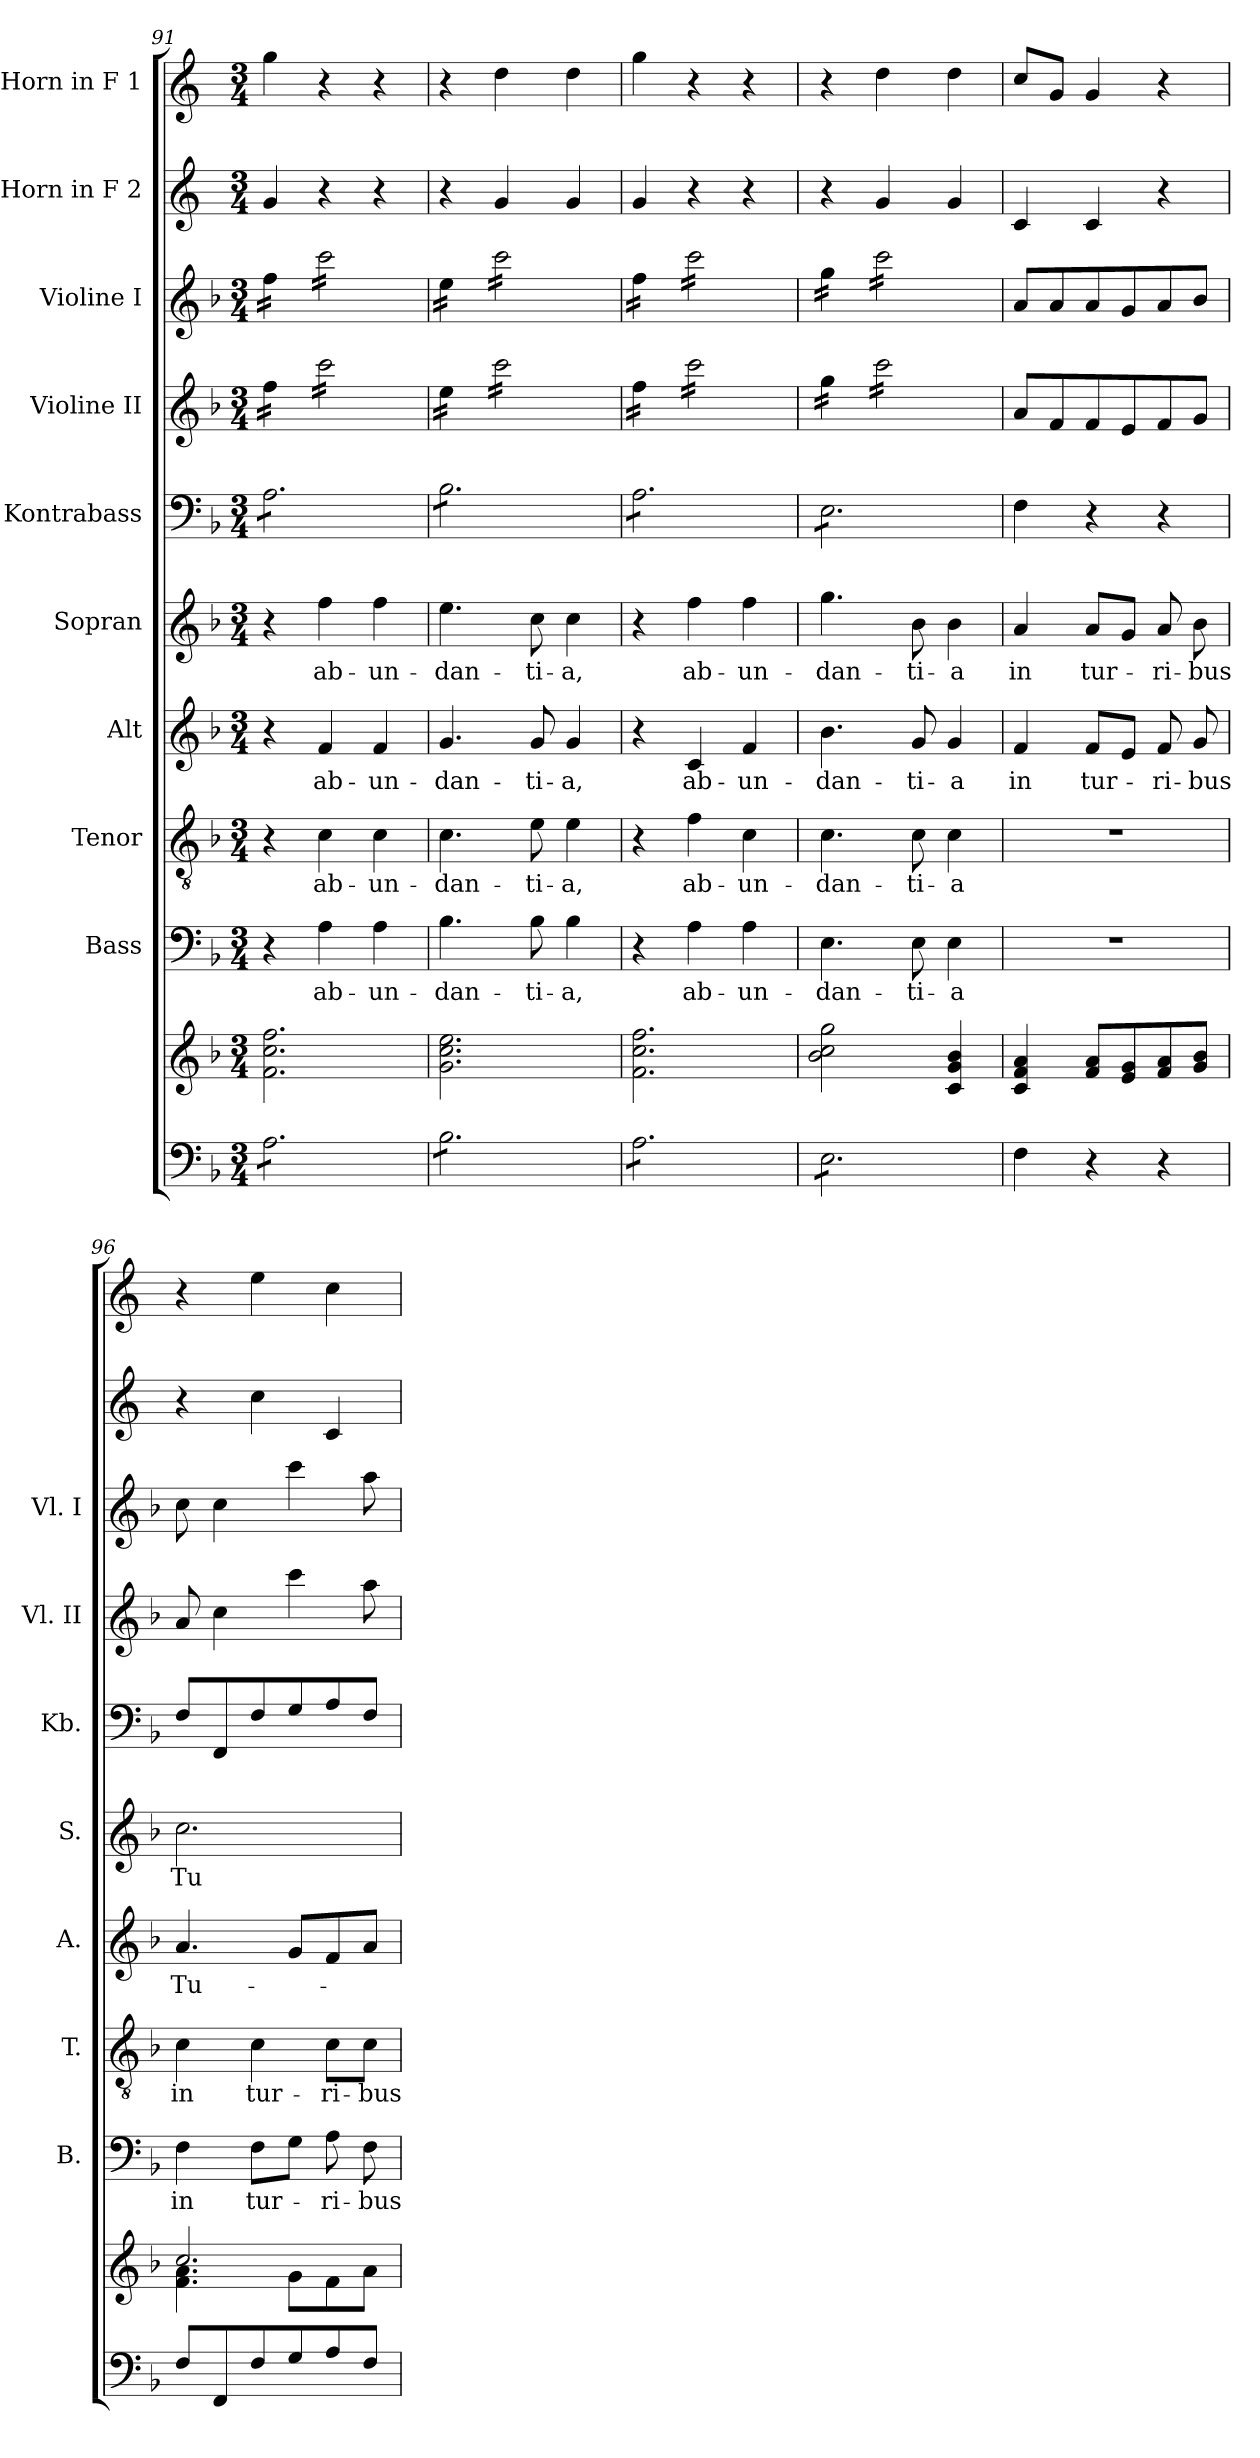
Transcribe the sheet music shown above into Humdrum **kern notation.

**kern	**kern	**kern	**text	**kern	**text	**kern	**text	**kern	**text	**kern	**kern	**kern	**kern	**kern
*part10	*part10	*part9	*part9	*part8	*part8	*part7	*part7	*part6	*part6	*part5	*part4	*part3	*part2	*part1
*staff11	*staff10	*staff9	*staff9	*staff8	*staff8	*staff7	*staff7	*staff6	*staff6	*staff5	*staff4	*staff3	*staff2	*staff1
*	*	*I"Bass	*	*I"Tenor	*	*I"Alt	*	*I"Sopran	*	*I"Kontrabass	*I"Violine II	*I"Violine I	*I"Horn in F 2	*I"Horn in F 1
*	*	*I'B.	*	*I'T.	*	*I'A.	*	*I'S.	*	*I'Kb.	*I'Vl. II	*I'Vl. I	*	*
*clefF4	*clefG2	*clefF4	*	*clefGv2	*	*clefG2	*	*clefG2	*	*clefF4	*clefG2	*clefG2	*clefG2	*clefG2
*	*	*	*	*	*	*	*	*	*	*ITrd7c12	*	*	*ITrd4c7	*ITrd4c7
*k[b-]	*k[b-]	*k[b-]	*	*k[b-]	*	*k[b-]	*	*k[b-]	*	*k[b-]	*k[b-]	*k[b-]	*k[b-]	*k[b-]
*F:	*F:	*F:	*	*F:	*	*F:	*	*F:	*	*F:	*F:	*F:	*F:	*F:
*M3/4	*M3/4	*M3/4	*	*M3/4	*	*M3/4	*	*M3/4	*	*M3/4	*M3/4	*M3/4	*M3/4	*M3/4
=91	=91	=91	=91	=91	=91	=91	=91	=91	=91	=91	=91	=91	=91	=91
*tremolo	*	*	*	*	*	*	*	*	*	*	*	*	*	*
*	*	*	*	*	*	*	*	*	*	*tremolo	*	*	*	*
*	*	*	*	*	*	*	*	*	*	*	*tremolo	*	*	*
*	*	*	*	*	*	*	*	*	*	*	*	*tremolo	*	*
8A\L	2.f\ 2.cc\ 2.ff\	4r	.	4r	.	4r	.	4r	.	8AA\L	16ff\LL	16ff\LL	4c/	4cc\
.	.	.	.	.	.	.	.	.	.	.	16ff\	16ff\	.	.
8A\	.	.	.	.	.	.	.	.	.	8AA\	16ff\	16ff\	.	.
.	.	.	.	.	.	.	.	.	.	.	16ff\JJ	16ff\JJ	.	.
!	!	!	!LO:LY:b	!	!LO:LY:b	!	!LO:LY:b	!	!LO:LY:b	!	!	!	!	!
8A\	.	4A\	ab-	4c\	ab-	4f/	ab-	4ff\	ab-	8AA\	16ccc\LL	16ccc\LL	4r	4r
.	.	.	.	.	.	.	.	.	.	.	16ccc\	16ccc\	.	.
8A\	.	.	.	.	.	.	.	.	.	8AA\	16ccc\	16ccc\	.	.
.	.	.	.	.	.	.	.	.	.	.	16ccc\	16ccc\	.	.
!	!	!	!LO:LY:b	!	!LO:LY:b	!	!LO:LY:b	!	!LO:LY:b	!	!	!	!	!
8A\	.	4A\	-un-	4c\	-un-	4f/	-un-	4ff\	-un-	8AA\	16ccc\	16ccc\	4r	4r
.	.	.	.	.	.	.	.	.	.	.	16ccc\	16ccc\	.	.
8A\J	.	.	.	.	.	.	.	.	.	8AA\J	16ccc\	16ccc\	.	.
.	.	.	.	.	.	.	.	.	.	.	16ccc\JJ	16ccc\JJ	.	.
=92	=92	=92	=92	=92	=92	=92	=92	=92	=92	=92	=92	=92	=92	=92
!	!	!	!LO:LY:b	!	!LO:LY:b	!	!LO:LY:b	!	!LO:LY:b	!	!	!	!	!
8B-\L	2.g\ 2.cc\ 2.ee\	4.B-\	-dan-	4.c\	-dan-	4.g/	-dan-	4.ee\	-dan-	8BB-\L	16ee\LL	16ee\LL	4r	4r
.	.	.	.	.	.	.	.	.	.	.	16ee\	16ee\	.	.
8B-\	.	.	.	.	.	.	.	.	.	8BB-\	16ee\	16ee\	.	.
.	.	.	.	.	.	.	.	.	.	.	16ee\JJ	16ee\JJ	.	.
8B-\	.	.	.	.	.	.	.	.	.	8BB-\	16ccc\LL	16ccc\LL	4c/	4g\
.	.	.	.	.	.	.	.	.	.	.	16ccc\	16ccc\	.	.
!	!	!	!LO:LY:b	!	!LO:LY:b	!	!LO:LY:b	!	!LO:LY:b	!	!	!	!	!
8B-\	.	8B-\	-ti-	8e\	-ti-	8g/	-ti-	8cc\	-ti-	8BB-\	16ccc\	16ccc\	.	.
.	.	.	.	.	.	.	.	.	.	.	16ccc\	16ccc\	.	.
!	!	!	!LO:LY:b	!	!LO:LY:b	!	!LO:LY:b	!	!LO:LY:b	!	!	!	!	!
8B-\	.	4B-\	-a,	4e\	-a,	4g/	-a,	4cc\	-a,	8BB-\	16ccc\	16ccc\	4c/	4g\
.	.	.	.	.	.	.	.	.	.	.	16ccc\	16ccc\	.	.
8B-\J	.	.	.	.	.	.	.	.	.	8BB-\J	16ccc\	16ccc\	.	.
.	.	.	.	.	.	.	.	.	.	.	16ccc\JJ	16ccc\JJ	.	.
=93	=93	=93	=93	=93	=93	=93	=93	=93	=93	=93	=93	=93	=93	=93
8A\L	2.f\ 2.cc\ 2.ff\	4r	.	4r	.	4r	.	4r	.	8AA\L	16ff\LL	16ff\LL	4c/	4cc\
.	.	.	.	.	.	.	.	.	.	.	16ff\	16ff\	.	.
8A\	.	.	.	.	.	.	.	.	.	8AA\	16ff\	16ff\	.	.
.	.	.	.	.	.	.	.	.	.	.	16ff\JJ	16ff\JJ	.	.
!	!	!	!LO:LY:b	!	!LO:LY:b	!	!LO:LY:b	!	!LO:LY:b	!	!	!	!	!
8A\	.	4A\	ab-	4f\	ab-	4c/	ab-	4ff\	ab-	8AA\	16ccc\LL	16ccc\LL	4r	4r
.	.	.	.	.	.	.	.	.	.	.	16ccc\	16ccc\	.	.
8A\	.	.	.	.	.	.	.	.	.	8AA\	16ccc\	16ccc\	.	.
.	.	.	.	.	.	.	.	.	.	.	16ccc\	16ccc\	.	.
!	!	!	!LO:LY:b	!	!LO:LY:b	!	!LO:LY:b	!	!LO:LY:b	!	!	!	!	!
8A\	.	4A\	-un-	4c\	-un-	4f/	-un-	4ff\	-un-	8AA\	16ccc\	16ccc\	4r	4r
.	.	.	.	.	.	.	.	.	.	.	16ccc\	16ccc\	.	.
8A\J	.	.	.	.	.	.	.	.	.	8AA\J	16ccc\	16ccc\	.	.
.	.	.	.	.	.	.	.	.	.	.	16ccc\JJ	16ccc\JJ	.	.
=94	=94	=94	=94	=94	=94	=94	=94	=94	=94	=94	=94	=94	=94	=94
!	!	!	!LO:LY:b	!	!LO:LY:b	!	!LO:LY:b	!	!LO:LY:b	!	!	!	!	!
8E\L	2b-\ 2cc\ 2gg\	4.E\	-dan-	4.c\	-dan-	4.b-\	-dan-	4.gg\	-dan-	8EE\L	16gg\LL	16gg\LL	4r	4r
.	.	.	.	.	.	.	.	.	.	.	16gg\	16gg\	.	.
8E\	.	.	.	.	.	.	.	.	.	8EE\	16gg\	16gg\	.	.
.	.	.	.	.	.	.	.	.	.	.	16gg\JJ	16gg\JJ	.	.
8E\	.	.	.	.	.	.	.	.	.	8EE\	16ccc\LL	16ccc\LL	4c/	4g\
.	.	.	.	.	.	.	.	.	.	.	16ccc\	16ccc\	.	.
!	!	!	!LO:LY:b	!	!LO:LY:b	!	!LO:LY:b	!	!LO:LY:b	!	!	!	!	!
8E\	.	8E\	-ti-	8c\	-ti-	8g/	-ti-	8b-\	-ti-	8EE\	16ccc\	16ccc\	.	.
.	.	.	.	.	.	.	.	.	.	.	16ccc\	16ccc\	.	.
!	!	!	!LO:LY:b	!	!LO:LY:b	!	!LO:LY:b	!	!LO:LY:b	!	!	!	!	!
8E\	4c/ 4g/ 4b-/	4E\	-a	4c\	-a	4g/	-a	4b-\	-a	8EE\	16ccc\	16ccc\	4c/	4g\
.	.	.	.	.	.	.	.	.	.	.	16ccc\	16ccc\	.	.
8E\J	.	.	.	.	.	.	.	.	.	8EE\J	16ccc\	16ccc\	.	.
*	*	*	*	*	*	*	*	*	*	*Xtremolo	*	*	*	*
*Xtremolo	*	*	*	*	*	*	*	*	*	*	*	*	*	*
.	.	.	.	.	.	.	.	.	.	.	16ccc\JJ	16ccc\JJ	.	.
*	*	*	*	*	*	*	*	*	*	*	*	*Xtremolo	*	*
*	*	*	*	*	*	*	*	*	*	*	*Xtremolo	*	*	*
!!LO:PB:g=z
=95	=95	=95	=95	=95	=95	=95	=95	=95	=95	=95	=95	=95	=95	=95
!	!	!	!	!	!	!	!LO:LY:b	!	!LO:LY:b	!	!	!	!	!
4F\	4c/ 4f/ 4a/	2.r	.	2.r	.	4f/	in	4a/	in	4FF\	8a/L	8a/L	4F/	8f/L
.	.	.	.	.	.	.	.	.	.	.	8f/	8a/	.	8c/J
!	!	!	!	!	!	!	!LO:LY:b	!	!LO:LY:b	!	!	!	!	!
4r	8f/ 8a/L	.	.	.	.	8f/L	tur-	8a/L	tur-	4r	8f/	8a/	4F/	4c/
.	8e/ 8g/	.	.	.	.	8e/J	.	8g/J	.	.	8e/	8g/	.	.
!	!	!	!	!	!	!	!LO:LY:b	!	!LO:LY:b	!	!	!	!	!
4r	8f/ 8a/	.	.	.	.	8f/	-ri-	8a/	-ri-	4r	8f/	8a/	4r	4r
!	!	!	!	!	!	!	!LO:LY:b	!	!LO:LY:b	!	!	!	!	!
.	8g/ 8b-/J	.	.	.	.	8g/	-bus	8b-\	-bus	.	8g/J	8b-/J	.	.
=96	=96	=96	=96	=96	=96	=96	=96	=96	=96	=96	=96	=96	=96	=96
*	*^	*	*	*	*	*	*	*	*	*	*	*	*	*
!	!	!	!	!LO:LY:b	!	!LO:LY:b	!	!LO:LY:b	!	!LO:LY:b	!	!	!	!	!
8F/L	2.cc/	4.f\ 4.a\	4F\	in	4c\	in	4.a/	Tu-	2.cc\	Tu-	8FF/L	8a/	8cc\	4r	4r
8FF/	.	.	.	.	.	.	.	.	.	.	8FFF/	4cc\	4cc\	.	.
!	!	!	!	!LO:LY:b	!	!LO:LY:b	!	!	!	!	!	!	!	!	!
8F/	.	.	8F\L	tur-	4c\	tur-	.	.	.	.	8FF/	.	.	4f\	4a\
8G/	.	8g\L	8G\J	.	.	.	8g/L	.	.	.	8GG/	4ccc\	4ccc\	.	.
!	!	!	!	!LO:LY:b	!	!LO:LY:b	!	!	!	!	!	!	!	!	!
8A/	.	8f\	8A\	-ri-	8c\L	-ri-	8f/	.	.	.	8AA/	.	.	4F/	4f\
!	!	!	!	!LO:LY:b	!	!LO:LY:b	!	!	!	!	!	!	!	!	!
8F/J	.	8a\J	8F\	-bus	8c\J	-bus	8a/J	.	.	.	8FF/J	8aa\	8aa\	.	.
*	*v	*v	*	*	*	*	*	*	*	*	*	*	*	*	*
=	=	=	=	=	=	=	=	=	=	=	=	=	=	=
*-	*-	*-	*-	*-	*-	*-	*-	*-	*-	*-	*-	*-	*-	*-
